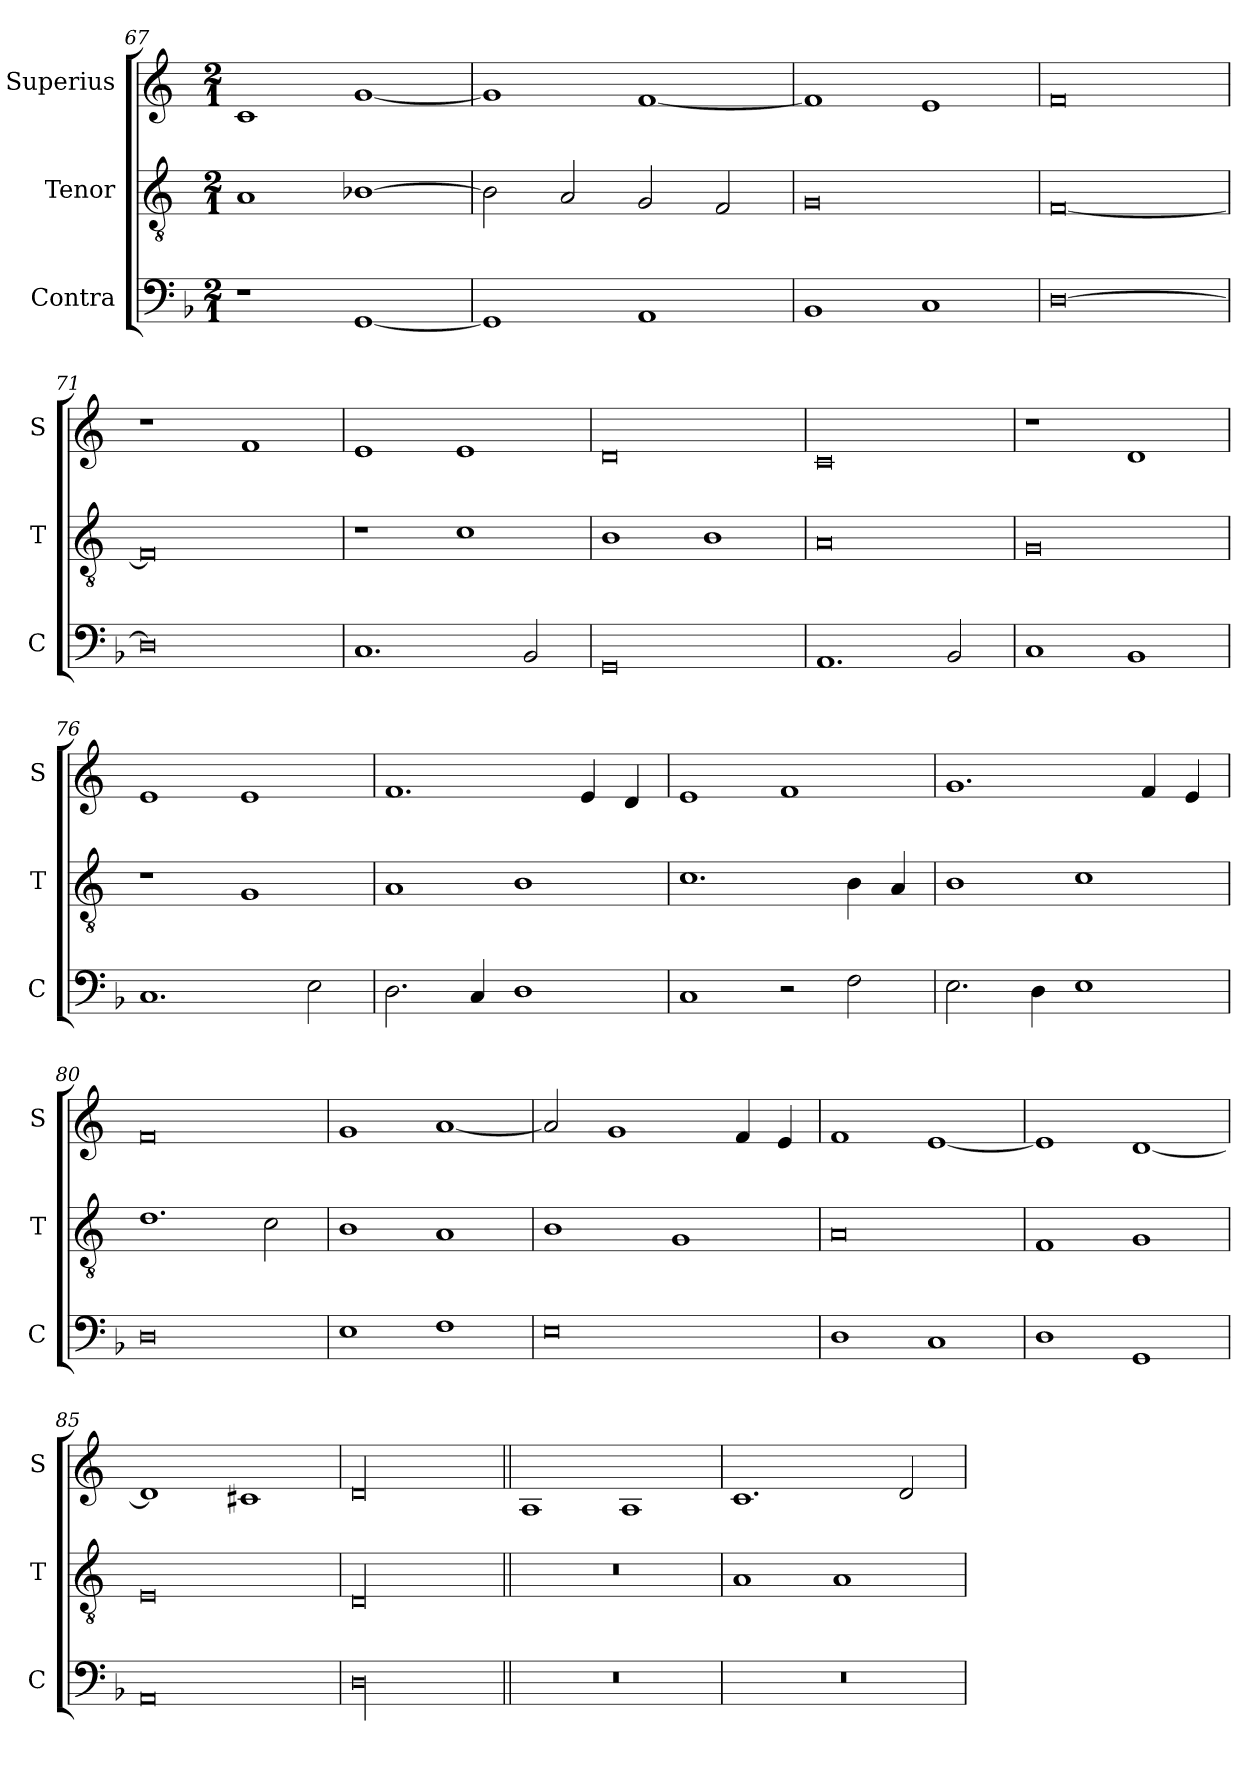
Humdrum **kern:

**kern	**kern	**kern
*part3	*part2	*part1
*staff3	*staff2	*staff1
*I"Contra	*I"Tenor	*I"Superius
*I'C	*I'T	*I'S
*clefF4	*clefGv2	*clefG2
*k[b-]	*k[]	*k[]
*M2/1	*M2/1	*M2/1
=67	=67	=67
1r	1A	1c
[1GG	[1B-X	[1g
=68	=68	=68
1GG]	2B-]	1g]
.	2A	.
1AA	2G	[1f
.	2F	.
=69	=69	=69
1BB-	0G	1f]
1C	.	1e
=70	=70	=70
[0D	[0F	0f
=71	=71	=71
0D]	0F]	1r
.	.	1f
=72	=72	=72
1.C	1r	1e
.	1c	1e
2BB-	.	.
=73	=73	=73
0GG	1B	0d
.	1B	.
=74	=74	=74
1.AA	0A	0c
2BB-	.	.
=75	=75	=75
1C	0G	1r
1BB-	.	1d
=76	=76	=76
1.C	1r	1e
.	1G	1e
2E	.	.
=77	=77	=77
2.D	1A	1.f
4C	.	.
1D	1B	.
.	.	4e
.	.	4d
=78	=78	=78
1C	1.c	1e
2r	.	1f
2F	4B	.
.	4A	.
=79	=79	=79
2.E	1B	1.g
4D	.	.
1E	1c	.
.	.	4f
.	.	4e
=80	=80	=80
0D	1.d	0f
.	2c	.
=81	=81	=81
1E	1B	1g
1F	1A	[1a
=82	=82	=82
0E	1B	2a]
.	.	1g
.	1G	.
.	.	4f
.	.	4e
=83	=83	=83
1D	0A	1f
1C	.	[1e
=84	=84	=84
1D	1F	1e]
1GG	1G	[1d
=85	=85	=85
0AA	0E	1d]
.	.	1c#X
=86	=86	=86
!LO:N:vis=00	!LO:N:vis=00	!LO:N:vis=00
0D	0D	0d
=87||	=87||	=87||
*	*	*MM400
0r	0r	1A
.	.	1A
=88	=88	=88
0r	1A	1.c
.	1A	.
.	.	2d
=	=	=
*-	*-	*-
